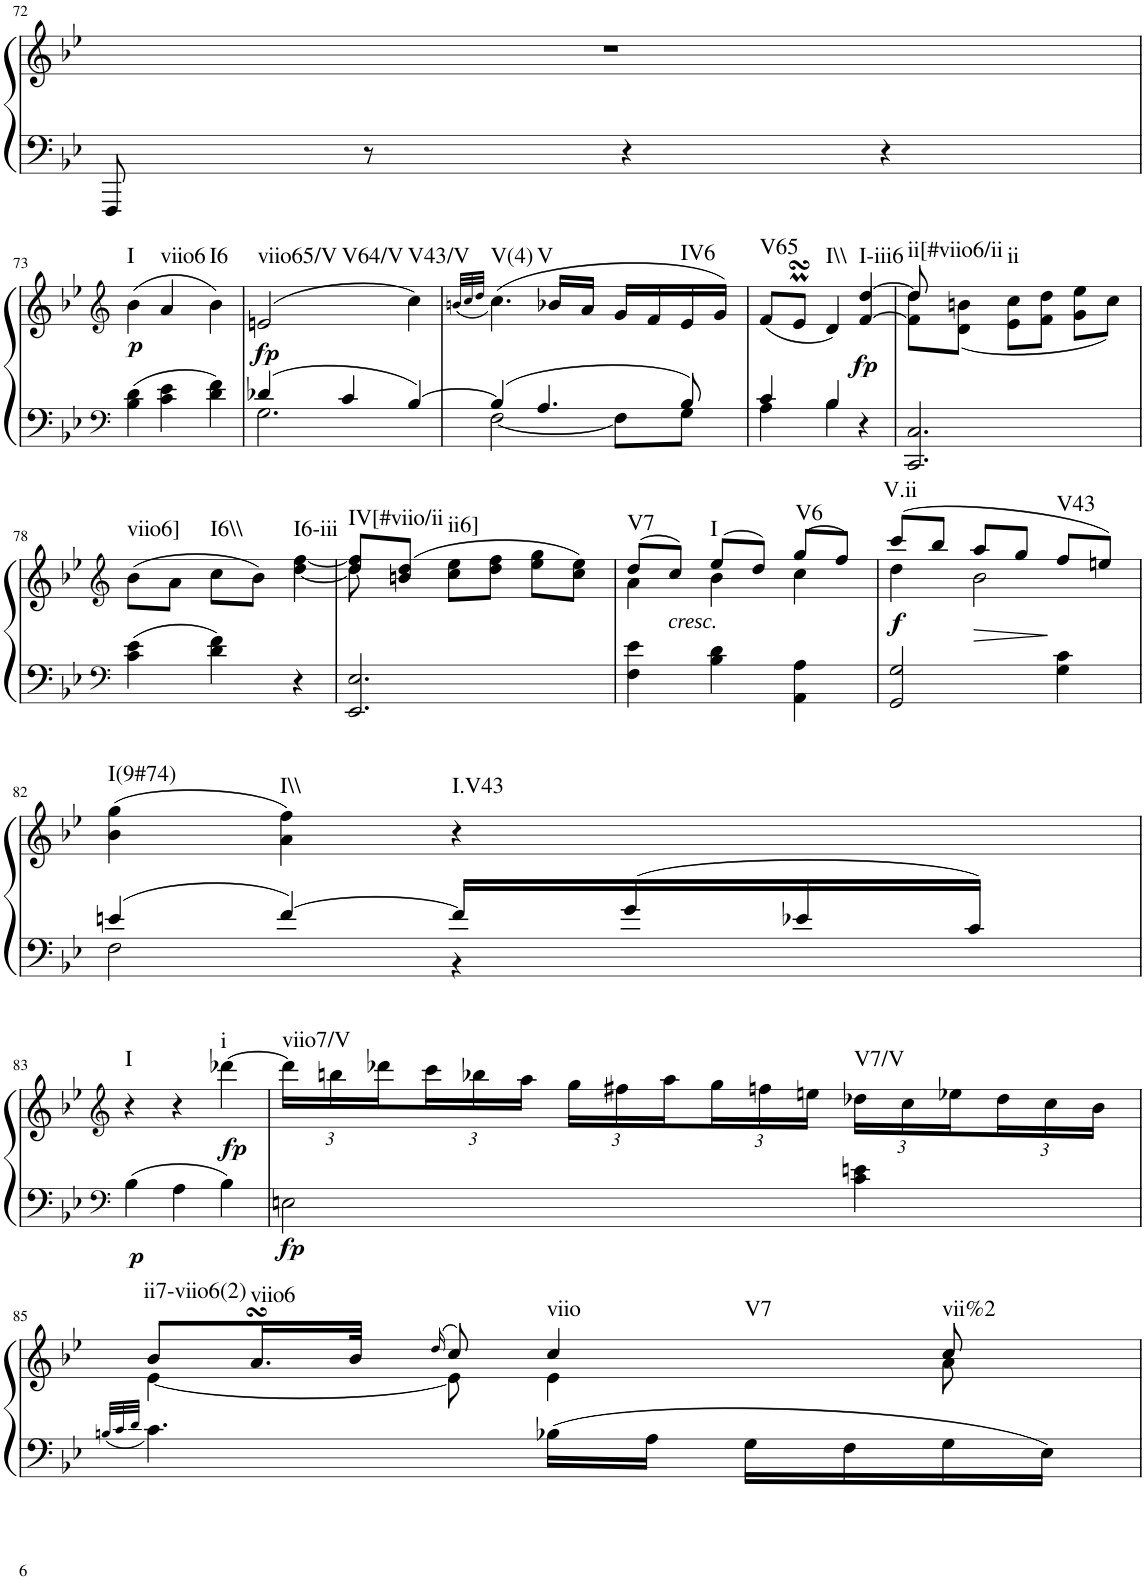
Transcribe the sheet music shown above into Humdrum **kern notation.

**kern	**kern	**dynam	**harte
*part1	*part1	*part1	*part1
*staff2	*staff1	*staff1/2	*
*I"unbenannt2	*	*	*
!!LO:PB:g=z
*clefF4	*clefG2	*	*
*k[b-e-]	*k[b-e-]	*	*
*M3/4	*M3/4	*	*
=72	=72	=72	=72
8FFF/	2.r	.	.
8r	.	.	.
4r	.	.	.
4r	.	.	.
!!LO:LB:g=z
=73	=73	=73	=73
*clefF4	*clefG2	*	*
!	!	!LO:DY:b	!LO:H:kt=I
4B-\ 4d\	(4b-\	p	N
!	!	!	!LO:H:kt=viio6
4c\ 4e-\	4a/	.	N
!	!	!	!LO:H:kt=I6
4d\ 4f\	4b-\)	.	N
=74	=74	=74	=74
*^	*	*	*
!	!	!	!LO:DY:b	!LO:H:n=1:kt=viio65/V
!	!	!	!	!LO:H:n=2:kt=V64/V
4d-X/	2.G\	(2en/	fp	N N
4c/	.	.	.	.
!	!	!	!	!LO:H:kt=V43/V
[4B-/	.	4cc\)	.	N
=75	=75	=75	=75	=75
.	.	(32qbn/LLL	.	.
.	.	32qcc/	.	.
.	.	32qdd/JJJ	.	.
!	!	!	!	!LO:H:n=1:kt=V(4)
!	!	!	!	!LO:H:n=2:kt=V
4B-/]	[2F\	(4.cc\)	.	N N
4.A/	.	.	.	.
.	.	16b-X/LL	.	.
.	.	16a/JJ	.	.
.	8F\L]	16g/LL	.	.
.	.	16f/	.	.
!	!	!	!	!LO:H:kt=IV6
8B-/	8G\J	16e-/	.	N
.	.	16g/JJ)	.	.
=76	=76	=76	=76	=76
*	*	*^	*	*
!	!	!	!	!	!LO:H:kt=V65
4c/	4A\	(8f/L	2ryy	.	N
.	.	8e-sSSsM/J	.	.	.
!	!	!	!	!	!LO:H:kt=I\\
4B-/	4B-\	4d/)	.	.	N
!	!	!	!	!LO:DY:b	!LO:H:kt=I-iii6
4r	4ryy	[4dd/	[4f/	fp	N
=77	=77	=77	=77	=77	=77
!	!	!	!	!	!LO:H:kt=ii[#viio6/ii
*v	*v	*	*	*	*
2.CC/ 2.C/	8dd/]	8f\] 8dd\L	.	N
.	8ryy	(8d\ 8bn\J	.	.
!	!	!	!	!LO:H:kt=ii
.	4ryy	8e-\ 8cc\L	.	N
.	.	8f\ 8dd\J	.	.
.	4ryy	8g\ 8ee-\L	.	.
.	.	8cc\J)	.	.
!!LO:LB:g=z	!!
=78	=78	=78	=78	=78
*clefF4	*clefG2	*	*	*
!	!	!	!	!LO:H:kt=viio6]
4c\ 4e-\	(8b-\L	2ryy	.	N
.	8a\J	.	.	.
!	!	!	!	!LO:H:kt=I6\\
4d\ 4f\	8cc\L	.	.	N
.	8b-\J)	.	.	.
!	!	!	!	!LO:H:kt=I6-iii
4r	[4ff\	[4dd\	.	N
=79	=79	=79	=79	=79
!	!	!	!	!LO:H:kt=IV[#viio/ii
2.EE-/ 2.E-/	8dd/ 8ff/]L	8dd\]	.	N
.	(8bn/ 8dd/J	2ryy	.	.
!	!	!	!	!LO:H:kt=ii6]
.	8cc\ 8ee-\L	.	.	N
.	8dd\ 8ff\J	.	.	.
.	8ee-\ 8gg\L	.	.	.
.	8cc\ 8ee-\J)	8ryy	.	.
=80	=80	=80	=80	=80
!	!	!	!	!LO:H:kt=V7
4F\ 4e-\	(8dd/L	4a\	.	N
!	!LO:TX:b:i:t=cresc.	!	!	!
.	8cc/J)	.	.	.
!	!	!	!	!LO:H:kt=I
4B-\ 4d\	(8ee-/L	4b-\	.	N
.	8dd/J)	.	.	.
!	!	!	!	!LO:H:kt=V6
4AA\ 4A\	(8gg/L	4cc\	.	N
.	8ff/J)	.	.	.
=81	=81	=81	=81	=81
*^	*	*	*	*
!	!	!	!	!LO:DY:b	!LO:H:kt=V.ii
2GG/ 2G/	2ryy	(8ccc/L	4dd\	f	N
.	.	8bb-/J	.	.	.
!	!	!	!	!LO:HP:b	!
.	.	8aa/L	2b-\	>	.
.	.	8gg/J	.	.	.
!	!	!	!	!	!LO:H:kt=V43
4c\	4G\	8ff/L	.	]	N
.	.	8een/J)	.	.	.
*	*	*v	*v	*	*
!!LO:LB:g=z
=82	=82	=82	=82	=82
!	!	!	!	!LO:H:kt=I(9#74)
4en/	2F\	(4b-\ 4gg\	.	N
!	!	!	!	!LO:H:kt=I\\
[4f/	.	4a\ 4ff\)	.	N
!	!	!	!	!LO:H:kt=I.V43
16f/LL]	4r	4r	.	N
16g/	.	.	.	.
16e-X/	.	.	.	.
16c/JJ	.	.	.	.
*v	*v	*	*	*
!!LO:LB:g=z
=83	=83	=83	=83
*clefF4	*clefG2	*	*
!	!	!LO:DY:b=2	!LO:H:kt=I
4B-\	4r	p	N
4A\	4r	.	.
!	!	!LO:DY:b	!LO:H:kt=i
4B-\	[4ddd-X\	fp	N
=84	=84	=84	=84
*	*Xbrackettup	*	*
!	!	!LO:DY:b=2	!LO:H:kt=viio7/V
2En\	24ddd-\LL]	fp	N
.	24bbn\	.	.
.	24ddd-X\	.	.
.	24ccc\	.	.
.	24bb-X\	.	.
.	24aa\JJ	.	.
.	24gg\LL	.	.
.	24ff#X\	.	.
.	24aa\	.	.
.	24gg\	.	.
.	24ffn\	.	.
.	24een\JJ	.	.
!	!	!	!LO:H:kt=V7/V
4c\ 4en\	24dd-X\LL	.	N
.	24cc\	.	.
.	24ee-X\	.	.
.	24dd-\	.	.
.	24cc\	.	.
.	24b-\JJ	.	.
!!LO:LB:g=z
=85	=85	=85	=85
32qBn/LLL	.	.	.
32qc/	.	.	.
32qd/JJJ	.	.	.
*	*^	*	*
!	!	!	!	!LO:H:kt=ii7-viio6(2)
4.c\	8b-/L	[4e-\	.	N
!	!	!	!	!LO:H:kt=viio6
.	16.asSsS/L	.	.	N
.	32b-/JJk	.	.	.
.	(16qdd/	.	.	.
.	8cc/)	8e-\]	.	.
!	!	!	!	!LO:H:n=1:kt=viio
!	!	!	!	!LO:H:n=2:kt=V7
16B-X\LL	4cc/	4e-\	.	N N
16A\JJ	.	.	.	.
16G\LL	.	.	.	.
16F\	.	.	.	.
!	!	!	!	!LO:H:kt=vii%2
16G\	8cc/	8a\	.	N
16E-\JJ	.	.	.	.
*	*v	*v	*	*
=	=	=	=
*-	*-	*-	*-
